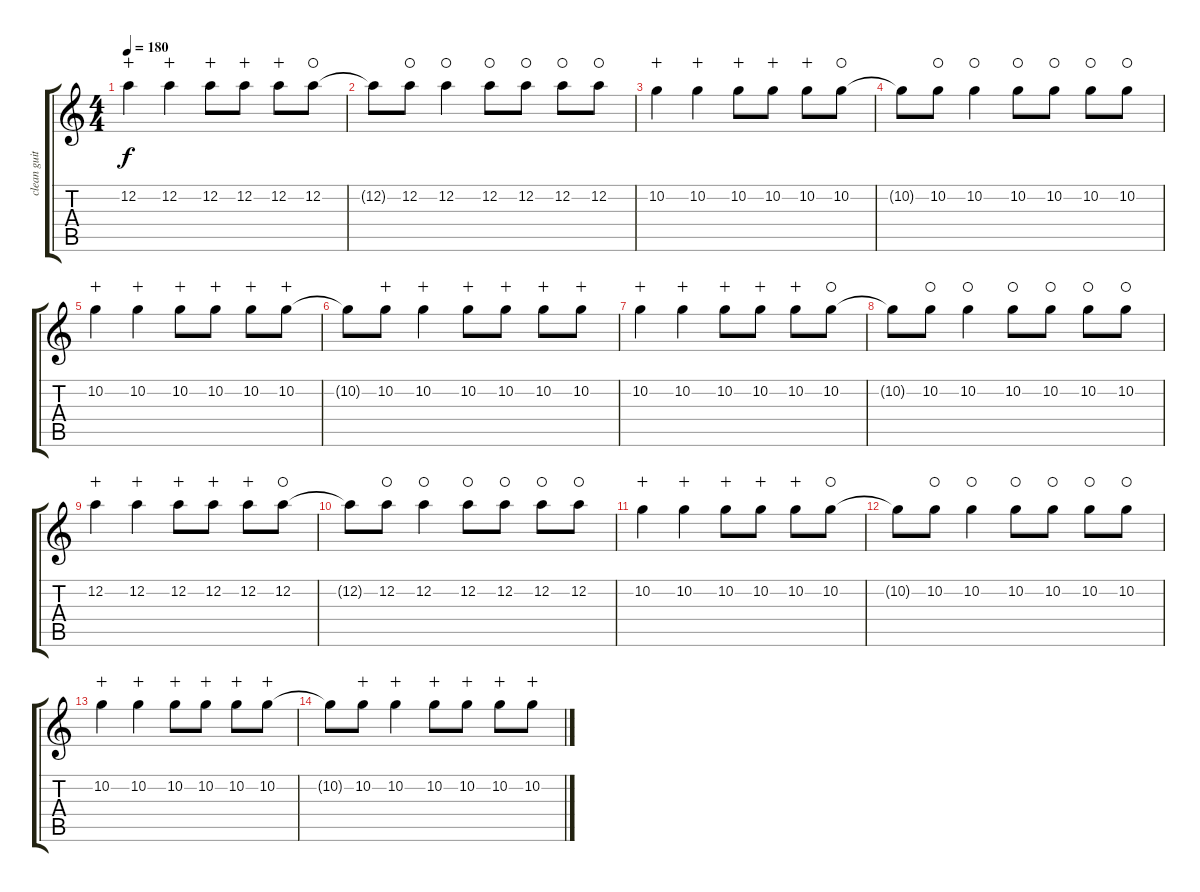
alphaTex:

\track ("clean guitar" "clean guit") {instrument acousticguitarsteel}
\staff {score tabs}
\tuning (D4 A3 F3 C3 G2 C2) {hide}
\ts (4 4)
\tempo 180
\clef g2
\ks c
12.2.4{dy f wahc} 12.2.4{wahc} 12.2.8{wahc} 12.2.8{wahc} 12.2.8{wahc} 12.2.8{waho} |
12.2{t}.8 12.2.8{waho} 12.2.4{waho} 12.2.8{waho} 12.2.8{waho} 12.2.8{waho} 12.2.8{waho} |
10.2.4{wahc} 10.2.4{wahc} 10.2.8{wahc} 10.2.8{wahc} 10.2.8{wahc} 10.2.8{waho} |
10.2{t}.8 10.2.8{waho} 10.2.4{waho} 10.2.8{waho} 10.2.8{waho} 10.2.8{waho} 10.2.8{waho} |
10.2.4{wahc} 10.2.4{wahc} 10.2.8{wahc} 10.2.8{wahc} 10.2.8{wahc} 10.2.8{wahc} |
10.2{t}.8 10.2.8{wahc} 10.2.4{wahc} 10.2.8{wahc} 10.2.8{wahc} 10.2.8{wahc} 10.2.8{wahc} |
10.2.4{wahc} 10.2.4{wahc} 10.2.8{wahc} 10.2.8{wahc} 10.2.8{wahc} 10.2.8{waho} |
10.2{t}.8 10.2.8{waho} 10.2.4{waho} 10.2.8{waho} 10.2.8{waho} 10.2.8{waho} 10.2.8{waho} |
12.2.4{wahc} 12.2.4{wahc} 12.2.8{wahc} 12.2.8{wahc} 12.2.8{wahc} 12.2.8{waho} |
12.2{t}.8 12.2.8{waho} 12.2.4{waho} 12.2.8{waho} 12.2.8{waho} 12.2.8{waho} 12.2.8{waho} |
10.2.4{wahc} 10.2.4{wahc} 10.2.8{wahc} 10.2.8{wahc} 10.2.8{wahc} 10.2.8{waho} |
10.2{t}.8 10.2.8{waho} 10.2.4{waho} 10.2.8{waho} 10.2.8{waho} 10.2.8{waho} 10.2.8{waho} |
10.2.4{wahc} 10.2.4{wahc} 10.2.8{wahc} 10.2.8{wahc} 10.2.8{wahc} 10.2.8{wahc} |
10.2{t}.8 10.2.8{wahc} 10.2.4{wahc} 10.2.8{wahc} 10.2.8{wahc} 10.2.8{wahc} 10.2.8{wahc}
